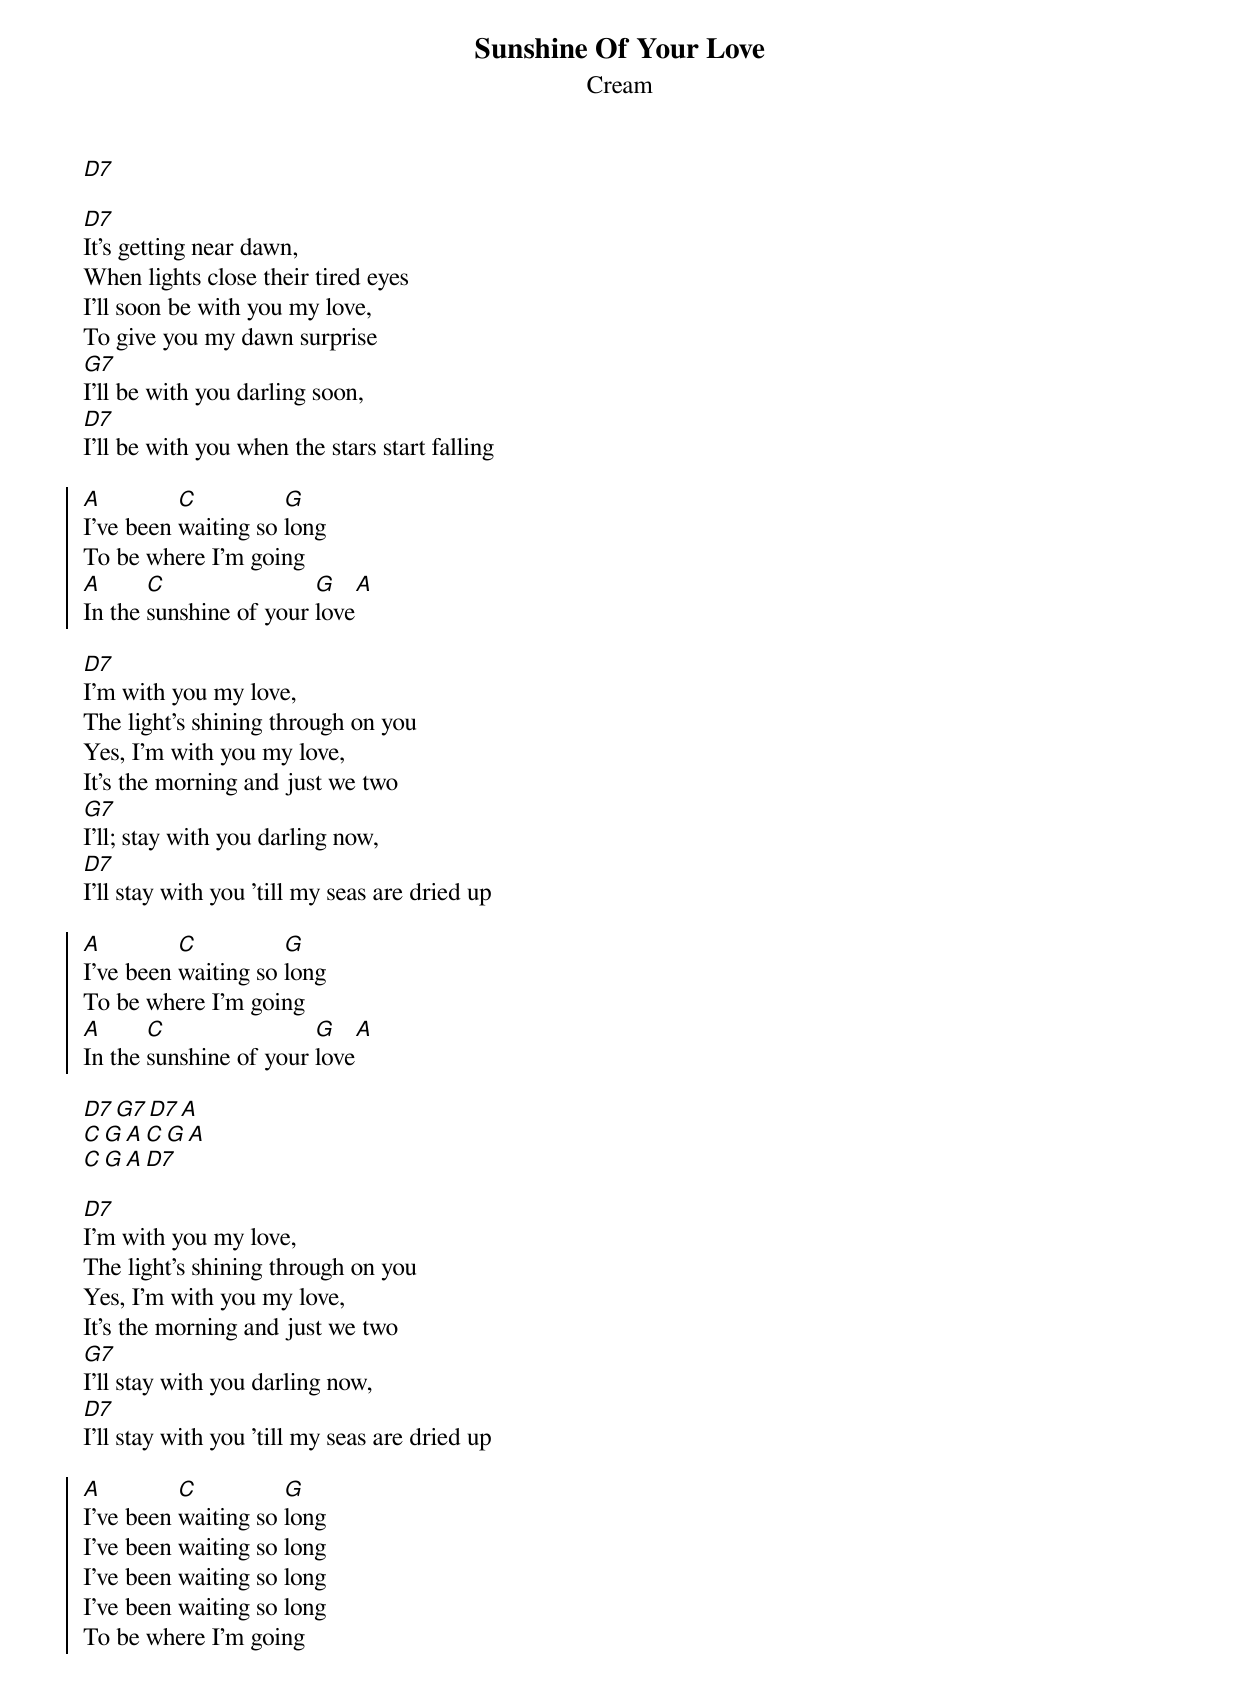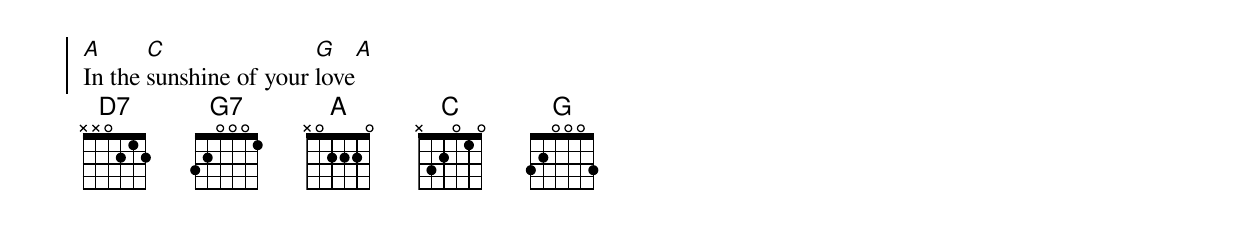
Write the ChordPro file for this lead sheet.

{t: Sunshine Of Your Love}
{st: Cream}
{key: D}

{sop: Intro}
[D7]
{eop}

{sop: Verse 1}
[D7]It's getting near dawn,
When lights close their tired eyes
I'll soon be with you my love,
To give you my dawn surprise
[G7]I'll be with you darling soon,
[D7]I'll be with you when the stars start falling
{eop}

{soc}
[A]I've been [C]waiting so [G]long
To be where I'm going
[A]In the [C]sunshine of your [G]love[A]
{eoc}

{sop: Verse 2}
[D7]I'm with you my love,
The light's shining through on you
Yes, I'm with you my love,
It's the morning and just we two
[G7]I'll; stay with you darling now,
[D7]I'll stay with you 'till my seas are dried up
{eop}

{soc}
[A]I've been [C]waiting so [G]long
To be where I'm going
[A]In the [C]sunshine of your [G]love[A]
{eoc}

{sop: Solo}
[D7][G7][D7][A]
[C][G][A][C][G][A]
[C][G][A][D7]
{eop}

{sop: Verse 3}
[D7]I'm with you my love,
The light's shining through on you
Yes, I'm with you my love,
It's the morning and just we two
[G7]I'll stay with you darling now,
[D7]I'll stay with you 'till my seas are dried up
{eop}

{soc}
[A]I've been [C]waiting so [G]long
I've been waiting so long
I've been waiting so long
I've been waiting so long
To be where I'm going
[A]In the [C]sunshine of your [G]love[A]
{eoc}{midi: PC11}
